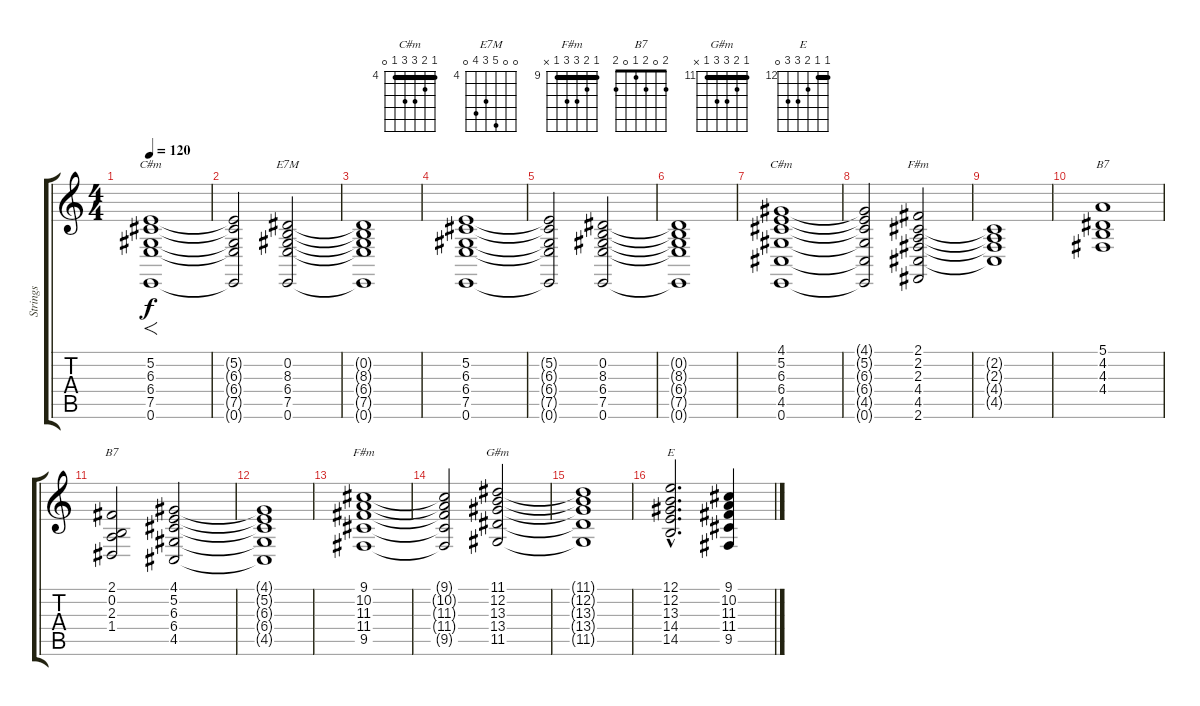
\track ("Strings" "Strings") {instrument synthstrings1}
\staff {score tabs}
\tuning (E4 B3 G3 D3 A2 E2) {hide}
\chord ("C#m" x 5 6 6 7 0) {firstfret 5}
\chord ("E7M" 0 0 8 6 7 0) {firstfret 4}
\chord ("C#m" 4 5 6 6 4 0) {firstfret 4 barre 4}
\chord ("F#m" 2 2 2 4 4 2) {barre 2}
\chord ("B7" 5 4 4 4 x x) {barre 4}
\chord ("B7" 2 0 2 1 0 2)
\chord ("F#m" 9 10 11 11 9 x) {firstfret 9 barre 9}
\chord ("G#m" 11 12 13 13 11 x) {firstfret 11 barre 11}
\chord ("E" 12 12 13 14 14 0) {firstfret 12 barre 12}
\ts (4 4)
\tempo 120
\clef g2
\ks c
(5.2 6.3 6.4 7.5 0.6).1{f ch "C#m" dy f volume 10} |
(5.2{t} 6.3{t} 6.4{t} 7.5{t} 0.6{t}).2 (0.2 8.3 6.4 7.5 0.6).2{ch "E7M"} |
(0.2{t} 8.3{t} 6.4{t} 7.5{t} 0.6{t}).1 |
(5.2 6.3 6.4 7.5 0.6).1 |
(5.2{t} 6.3{t} 6.4{t} 7.5{t} 0.6{t}).2 (0.2 8.3 6.4 7.5 0.6).2 |
(0.2{t} 8.3{t} 6.4{t} 7.5{t} 0.6{t}).1 |
(4.1 5.2 6.3 6.4 4.5 0.6).1{ch "C#m"} |
(4.1{t} 5.2{t} 6.3{t} 6.4{t} 4.5{t} 0.6{t}).2 (2.1 2.2 2.3 4.4 4.5 2.6).2{ch "F#m"} |
(2.2{t} 2.3{t} 4.4{t} 4.5{t}).1 |
(5.1 4.2 4.3 4.4).1{ch "B7"} |
(2.1 0.2 2.3 1.4).2{ch "B7"} (4.1 5.2 6.3 6.4 4.5).2 |
(4.1{t} 5.2{t} 6.3{t} 6.4{t} 4.5{t}).1 |
(9.1 10.2 11.3 11.4 9.5).1{ch "F#m" volume 8} |
(9.1{t} 10.2{t} 11.3{t} 11.4{t} 9.5{t}).2 (11.1 12.2 13.3 13.4 11.5).2{ch "G#m"} |
(11.1{t} 12.2{t} 13.3{t} 13.4{t} 11.5{t}).1 |
(12.1{hac} 12.2{hac} 13.3{hac} 14.4{hac} 14.5{hac}).2{d ch "E"} (9.1 10.2 11.3 11.4 9.5).4
